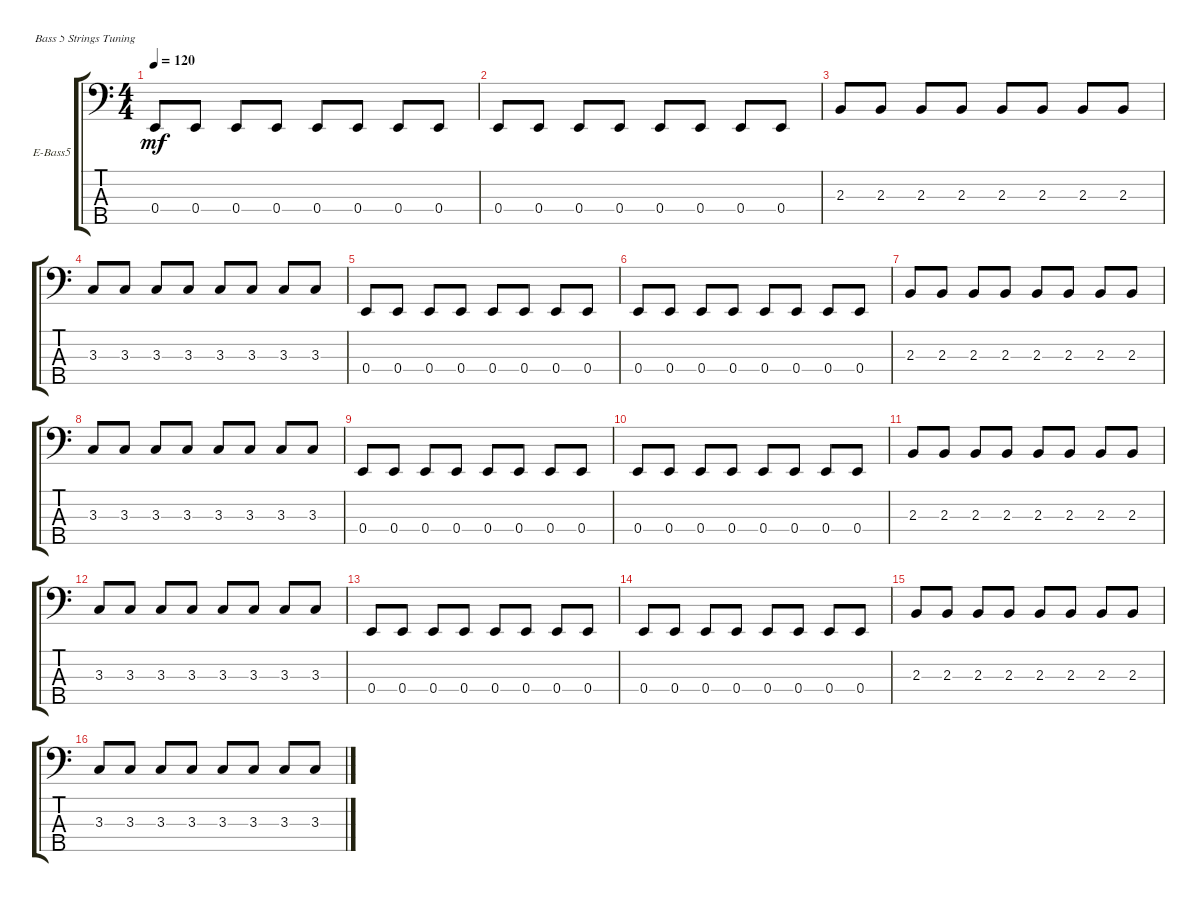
\defaultSystemsLayout 4
\bracketExtendMode groupsimilarinstruments
\firstSystemTrackNameOrientation horizontal
\otherSystemsTrackNameOrientation horizontal
\track ("Electric Bass" "E-Bass5") {instrument electricbassfinger}
\staff {score tabs}
\tuning (G2 D2 A1 E1 B0)
\ts (4 4)
\tempo 120
\clef f4
\ks c
0.4.8{dy mf} 0.4.8 0.4.8 0.4.8 0.4.8 0.4.8 0.4.8 0.4.8 |
0.4.8 0.4.8 0.4.8 0.4.8 0.4.8 0.4.8 0.4.8 0.4.8 |
2.3.8 2.3.8 2.3.8 2.3.8 2.3.8 2.3.8 2.3.8 2.3.8 |
3.3.8 3.3.8 3.3.8 3.3.8 3.3.8 3.3.8 3.3.8 3.3.8 |
0.4.8 0.4.8 0.4.8 0.4.8 0.4.8 0.4.8 0.4.8 0.4.8 |
0.4.8 0.4.8 0.4.8 0.4.8 0.4.8 0.4.8 0.4.8 0.4.8 |
2.3.8 2.3.8 2.3.8 2.3.8 2.3.8 2.3.8 2.3.8 2.3.8 |
3.3.8 3.3.8 3.3.8 3.3.8 3.3.8 3.3.8 3.3.8 3.3.8 |
0.4.8 0.4.8 0.4.8 0.4.8 0.4.8 0.4.8 0.4.8 0.4.8 |
0.4.8 0.4.8 0.4.8 0.4.8 0.4.8 0.4.8 0.4.8 0.4.8 |
2.3.8 2.3.8 2.3.8 2.3.8 2.3.8 2.3.8 2.3.8 2.3.8 |
\scale
0.274876 3.3.8 3.3.8 3.3.8 3.3.8 3.3.8 3.3.8 3.3.8 3.3.8 |
\scale
0.236318 0.4.8 0.4.8 0.4.8 0.4.8 0.4.8 0.4.8 0.4.8 0.4.8 |
\scale
0.236318 0.4.8 0.4.8 0.4.8 0.4.8 0.4.8 0.4.8 0.4.8 0.4.8 |
\scale
0.252488 2.3.8 2.3.8 2.3.8 2.3.8 2.3.8 2.3.8 2.3.8 2.3.8 |
3.3.8 3.3.8 3.3.8 3.3.8 3.3.8 3.3.8 3.3.8 3.3.8
